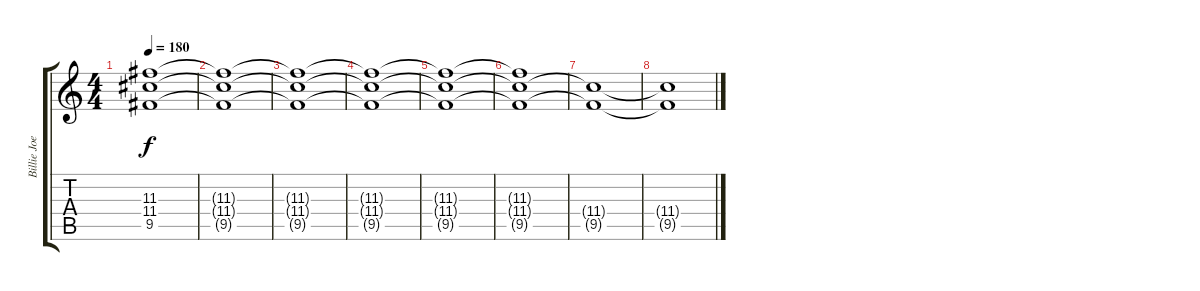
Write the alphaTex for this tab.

\track ("Billie Joe Guitar" "Billie Joe") {instrument distortionguitar}
\staff {score tabs}
\tuning (E4 B3 G3 D3 A2 E2) {hide}
\ts (4 4)
\tempo 180
\clef g2
\ks c
(11.3 11.4 9.5).1{dy f instrument distortionguitar} |
(11.3{t} 11.4{t} 9.5{t}).1 |
(11.3{t} 11.4{t} 9.5{t}).1 |
(11.3{t} 11.4{t} 9.5{t}).1 |
(11.3{t} 11.4{t} 9.5{t}).1 |
(11.3{t} 11.4{t} 9.5{t}).1 |
(11.4{t} 9.5{t}).1 |
(11.4{t} 9.5{t}).1
